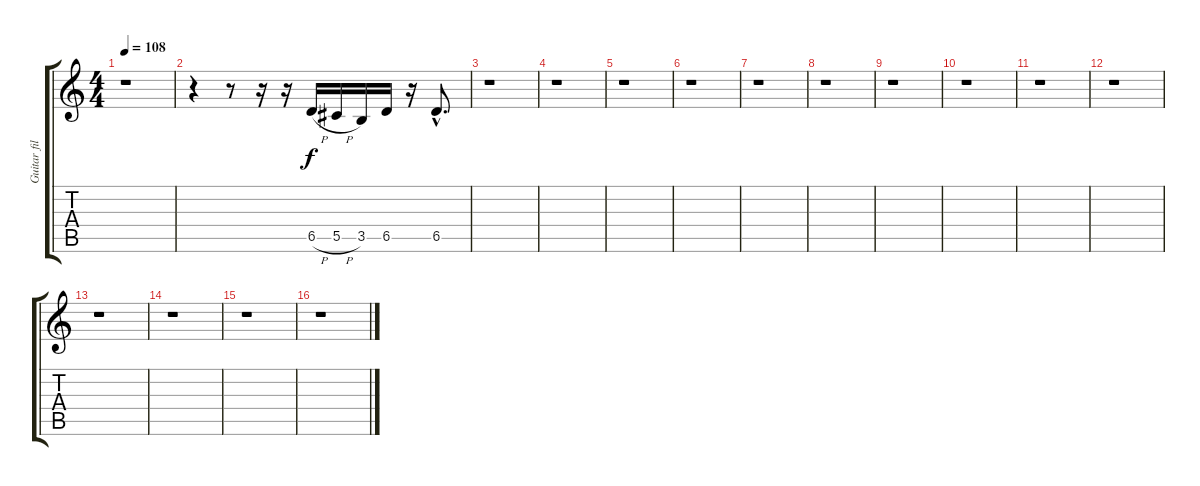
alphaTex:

\track ("Guitar fill 1" "Guitar fil") {instrument distortionguitar}
\staff {score tabs}
\tuning (Eb4 Bb3 Gb3 Db3 Ab2 Eb2) {hide}
\ts (4 4)
\tempo 108
\clef g2
\ks c
r.1{dy f} |
r.4 r.8 r.16 r.16 6.5{h}.16 5.5{h}.16 3.5.16 6.5.16 r.16 6.5{hac}.8{d} |
r.1 |
r.1 |
r.1 |
r.1 |
r.1 |
r.1 |
r.1 |
r.1 |
r.1 |
r.1 |
r.1 |
r.1 |
r.1 |
r.1
